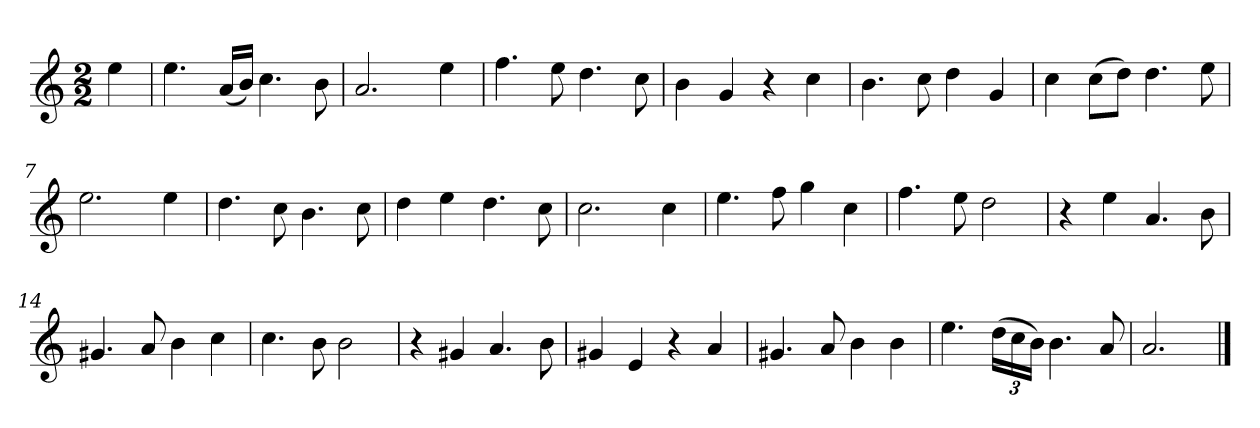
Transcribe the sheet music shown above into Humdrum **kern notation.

**kern
*part1
*staff1
*k[]
*M2/2
*MM120
=
4ee
=1
4.ee
(16aLL
16bJJ)
4.cc
8b
=2
2.a
4ee
=3
4.ff
8ee
4.dd
8cc
=4
4b
4g
4r
4cc
=5
4.b
8cc
4dd
4g
=6
4cc
(8ccL
8ddJ)
4.dd
8ee
=7
2.ee
4ee
=8
4.dd
8cc
4.b
8cc
=9
4dd
4ee
4.dd
8cc
=10
2.cc
4cc
=11
4.ee
8ff
4gg
4cc
=12
4.ff
8ee
2dd
=13
4r
4ee
4.a
8b
=14
4.g#X
8a
4b
4cc
=15
4.cc
8b
2b
=16
4r
4g#X
4.a
8b
=17
4g#X
4e
4r
4a
=18
4.g#X
8a
4b
4b
=19
4.ee
(24ddLL
24cc
24bJJ)
4.b
8a
=20
2.a
==
*-
